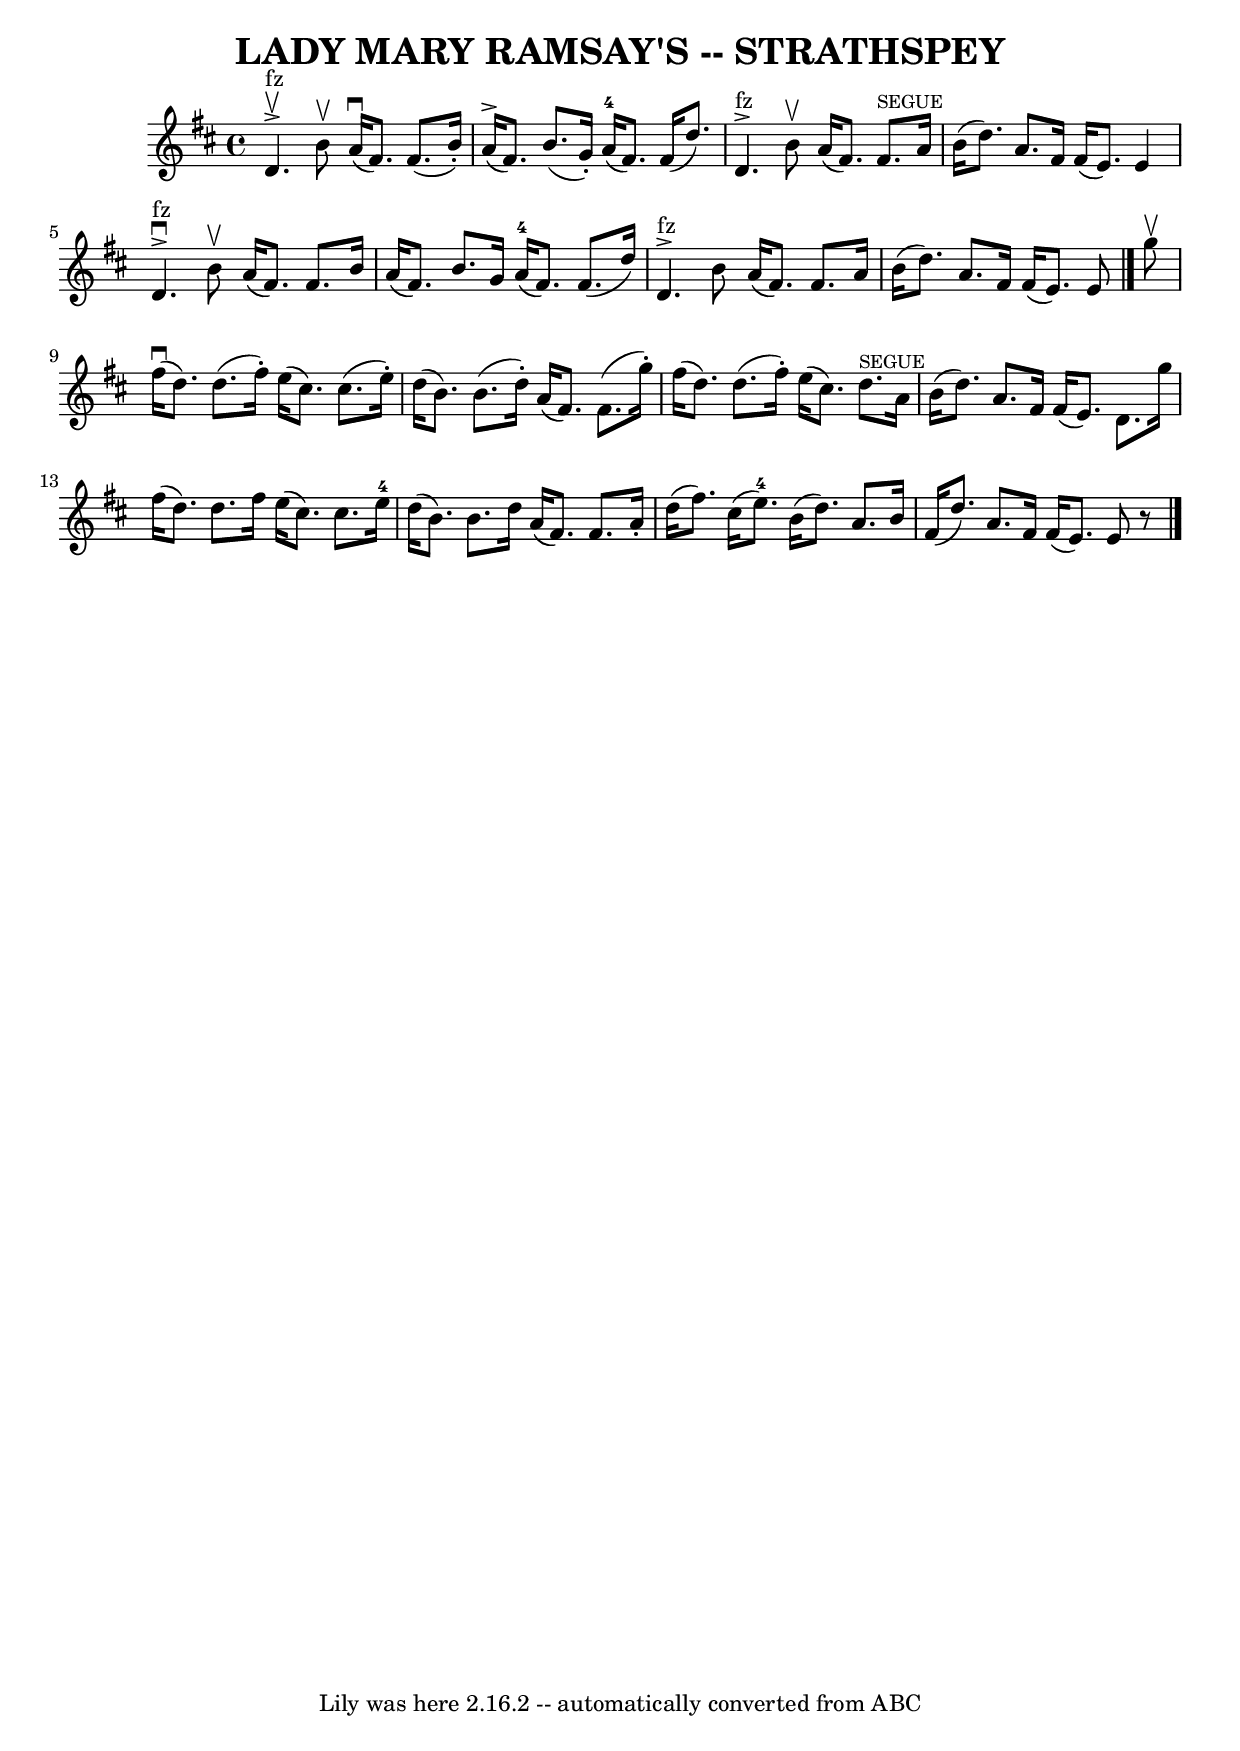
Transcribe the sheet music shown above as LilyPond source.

\version "2.16.2"
\include "Mammoth.ily"
\header {
  %% book = "Ryan's Mammoth Collection of Fiddle Tunes"
  crossRefNumber = "1"
  footnotes = ""
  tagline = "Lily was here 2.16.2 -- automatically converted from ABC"
  title = "LADY MARY RAMSAY'S -- STRATHSPEY"

}
voicedefault =  {


  \override Staff.TimeSignature #'style = #'C
  \time 4/4 
  \key d \major
  d'4.^"fz"^\upbow^\accent b'8^\upbow a'16 (^\downbow fis'8.) fis'8. (b'16-.)   |
  a'16 (^\accent   
  fis'8.) b'8. (g'16-.) a'16-4(fis'8.) fis'16 (d''8. )   |
  d'4.^"fz"^\accent b'8^\upbow a'16 (fis'8.)   
  fis'8.^\segue a'16    |
  b'16 (d''8.) a'8. fis'16    
  fis'16 (e'8.) e'4    |
  d'4.^"fz"^\accent^\downbow b'8^\upbow a'16 (fis'8.) fis'8. b'16    |
  a'16 (fis'8.) b'8. g'16 a'16-4(fis'8.) fis'8. (d''16)    |
  d'4.^"fz"^\accent b'8 a'16 (fis'8.) fis'8. a'16  |
  b'16 (d''8.) a'8. fis'16 fis'16 (e'8.) e'8  
  \bar "|." g''8^\upbow   |
  fis''16 (^\downbow d''8.)   
  d''8. (fis''16-.) e''16 (cis''8.) cis''8. (e''16-.)    |
  d''16 (b'8.) b'8. (d''16-.) a'16 (fis'8.)   
  fis'8. (g''16-.)   |
  fis''16 (d''8.) d''8. (fis''16-.) e''16 (cis''8.) d''8.^\segue a'16    |
  b'16 (
  d''8.) a'8. fis'16 fis'16 (e'8.) d'8. g''16    |
  
  fis''16 (d''8.) d''8. fis''16 e''16 (cis''8.) cis''8.   
  e''16-4   |
  d''16 (b'8.) b'8. d''16    |
  a'16 (fis'8.) fis'8. a'16-.   |
  d''16 (fis''8.)   
  cis''16 (e''8.-4) b'16 (d''8.) a'8. b'16    |
  
  fis'16 (d''8.) a'8. fis'16 fis'16 (e'8.) e'8    r8   
  \bar "|."   

}

\score{
  <<

    \context Staff="default"
    {
      \voicedefault 
      
    }

  >>
  \layout {
    
  }
  \midi {
  }

}
